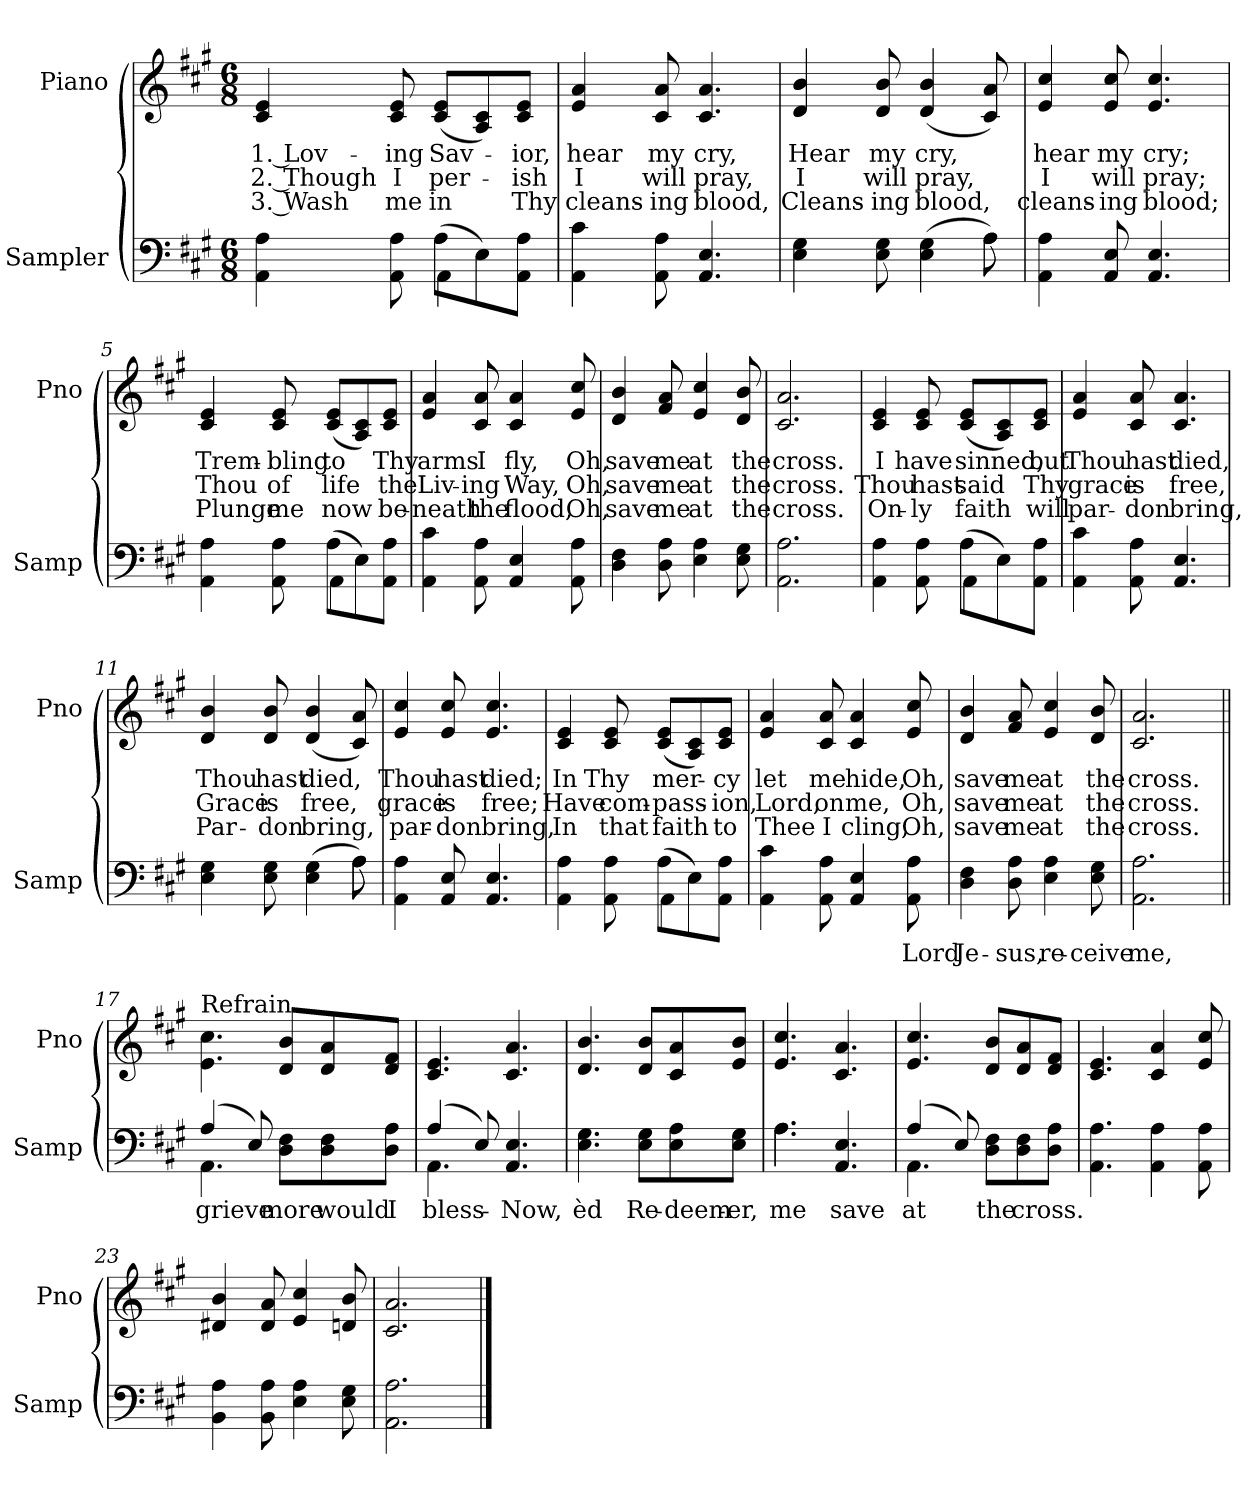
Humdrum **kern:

**kern	**text	**kern	**text	**text	**text
*part2	*part2	*part1	*part1	*part1	*part1
*staff2	*staff2	*staff1	*staff1	*staff1	*staff1
*I"Sampler	*	*I"Piano	*	*	*
*I'Samp	*	*I'Pno	*	*	*
*clefF4	*	*clefG2	*	*	*
*k[f#c#g#]	*	*k[f#c#g#]	*	*	*
*A:	*	*A:	*	*	*
*M6/8	*	*M6/8	*	*	*
=1	=1	=1	=1	=1	=1
*^	*	*	*	*	*
4AA 4A	4.ryy	.	4c# 4e	1. Lov-	2. Though	3. Wash
8AA 8A	.	.	8c# 8e	-ing	I	me
(8A\L	4AA	.	(8c#/ 8e/L	Sav-	per-	in
8E\)	.	.	8A/ 8c#/)	.	.	.
8AA\ 8A\J	8ryy	.	8c#/ 8e/J	-ior,	-ish	Thy
*v	*v	*	*	*	*	*
=2	=2	=2	=2	=2	=2
4AA 4c#	.	4e 4a	hear	I	cleans-
8AA 8A	.	8c# 8a	my	will	-ing
4.AA 4.E	.	4.c# 4.a	cry,	pray,	blood,
=3	=3	=3	=3	=3	=3
*^	*	*	*	*	*
4E 4G#	8ryy	.	4d 4b	Hear	I	Cleans-
*v	*v	*	*	*	*	*
8E 8G#	.	8d 8b	my	will	-ing
(4E 4G#	.	(4d 4b	cry,	pray,	blood,
*^	*	*	*	*	*
8A\)	8A	.	8c# 8a)	.	.	.
*v	*v	*	*	*	*	*
=4	=4	=4	=4	=4	=4
4AA 4A	.	4e 4cc#	hear	I	cleans-
8AA 8E	.	8e 8cc#	my	will	-ing
4.AA 4.E	.	4.e 4.cc#	cry;	pray;	blood;
=5	=5	=5	=5	=5	=5
*^	*	*	*	*	*
4AA 4A	4.ryy	.	4c# 4e	Trem-	Thou	Plunge
8AA 8A	.	.	8c# 8e	-bling	of	me
(8A\L	4AA	.	(8c#/ 8e/L	to	life	now
8E\)	.	.	8A/ 8c#/)	.	.	.
8AA\ 8A\J	8ryy	.	8c#/ 8e/J	Thy	the	be-
*v	*v	*	*	*	*	*
=6	=6	=6	=6	=6	=6
4AA 4c#	.	4e 4a	arms	Liv-	-neath
8AA 8A	.	8c# 8a	I	-ing	the
4AA 4E	.	4c# 4a	fly,	Way,	flood,
8AA 8A	.	8e 8cc#	Oh,	Oh,	Oh,
=7	=7	=7	=7	=7	=7
4D 4F#	.	4d 4b	save	save	save
8D 8A	.	8f# 8a	me	me	me
4E 4A	.	4e 4cc#	at	at	at
8E 8G#	.	8d 8b	the	the	the
=8	=8	=8	=8	=8	=8
2.AA 2.A	.	2.c# 2.a	cross.	cross.	cross.
=9	=9	=9	=9	=9	=9
*^	*	*	*	*	*
4AA 4A	4.ryy	.	4c# 4e	I	Thou	On-
8AA 8A	.	.	8c# 8e	have	hast	-ly
(8A\L	4AA	.	(8c#/ 8e/L	sinned,	said	faith
8E\)	.	.	8A/ 8c#/)	.	.	.
8AA\ 8A\J	8ryy	.	8c#/ 8e/J	but	Thy	will
*v	*v	*	*	*	*	*
=10	=10	=10	=10	=10	=10
4AA 4c#	.	4e 4a	Thou	grace	par-
8AA 8A	.	8c# 8a	hast	is	-don
4.AA 4.E	.	4.c# 4.a	died,	free,	bring,
=11	=11	=11	=11	=11	=11
*^	*	*	*	*	*
4E 4G#	8ryy	.	4d 4b	Thou	Grace	Par-
*v	*v	*	*	*	*	*
8E 8G#	.	8d 8b	hast	is	-don
(4E 4G#	.	(4d 4b	died,	free,	bring,
*^	*	*	*	*	*
8A\)	8A	.	8c# 8a)	.	.	.
*v	*v	*	*	*	*	*
=12	=12	=12	=12	=12	=12
4AA 4A	.	4e 4cc#	Thou	grace	par-
8AA 8E	.	8e 8cc#	hast	is	-don
4.AA 4.E	.	4.e 4.cc#	died;	free;	bring,
=13	=13	=13	=13	=13	=13
*^	*	*	*	*	*
4AA 4A	4.ryy	.	4c# 4e	In	Have	In
8AA 8A	.	.	8c# 8e	Thy	com-	that
(8A\L	4AA	.	(8c#/ 8e/L	mer-	-pass-	faith
8E\)	.	.	8A/ 8c#/)	.	.	.
8AA\ 8A\J	8ryy	.	8c#/ 8e/J	-cy	-ion,	to
*v	*v	*	*	*	*	*
=14	=14	=14	=14	=14	=14
4AA 4c#	.	4e 4a	let	Lord,	Thee
8AA 8A	.	8c# 8a	me	on	I
4AA 4E	.	4c# 4a	hide,	me,	cling,
8AA 8A	Lord	8e 8cc#	Oh,	Oh,	Oh,
=15	=15	=15	=15	=15	=15
4D 4F#	Je-	4d 4b	save	save	save
8D 8A	-sus,	8f# 8a	me	me	me
4E 4A	re-	4e 4cc#	at	at	at
8E 8G#	-ceive	8d 8b	the	the	the
=16	=16	=16	=16	=16	=16
2.AA 2.A	me,	2.c# 2.a	cross.	cross.	cross.
=17||	=17||	=17||	=17||	=17||	=17||
*^	*	*	*	*	*
!	!	!	!LO:TX:t=Refrain	!	!	!
(4A/	4.AA	grieve	4.e\ 4.cc#\	.	.	.
8E/)	.	.	.	.	.	.
8D\ 8F#\L	4.ryy	more	8d/ 8b/L	.	.	.
8D\ 8F#\	.	would	8d/ 8a/	.	.	.
8D\ 8A\J	.	I	8d/ 8f#/J	.	.	.
=18	=18	=18	=18	=18	=18	=18
(4A/	4.AA	bless-	4.c# 4.e	.	.	.
8E/)	.	.	.	.	.	.
4.AA 4.E	4.ryy	Now,	4.c# 4.a	.	.	.
*v	*v	*	*	*	*	*
=19	=19	=19	=19	=19	=19
4.E 4.G#	-èd	4.d 4.b	.	.	.
8E\ 8G#\L	Re-	8d/ 8b/L	.	.	.
8E\ 8A\	-deem-	8c#/ 8a/	.	.	.
8E\ 8G#\J	-er,	8e/ 8b/J	.	.	.
=20	=20	=20	=20	=20	=20
*^	*	*	*	*	*
4.A\	4.A	me	4.e 4.cc#	.	.	.
4.AA 4.E	4.ryy	save	4.c# 4.a	.	.	.
=21	=21	=21	=21	=21	=21	=21
(4A/	4.AA	at	4.e 4.cc#	.	.	.
8E/)	.	.	.	.	.	.
8D\ 8F#\L	4.ryy	the	8d/ 8b/L	.	.	.
8D\ 8F#\	.	cross.	8d/ 8a/	.	.	.
8D\ 8A\J	.	.	8d/ 8f#/J	.	.	.
*v	*v	*	*	*	*	*
=22	=22	=22	=22	=22	=22
4.AA 4.A	.	4.c# 4.e	.	.	.
4AA 4A	.	4c# 4a	.	.	.
8AA 8A	.	8e 8cc#	.	.	.
=23	=23	=23	=23	=23	=23
4BB 4A	.	4d#X 4b	.	.	.
8BB 8A	.	8d# 8a	.	.	.
4E 4A	.	4e 4cc#	.	.	.
8E 8G#	.	8dn 8b	.	.	.
=24	=24	=24	=24	=24	=24
2.AA 2.A	.	2.c# 2.a	.	.	.
==	==	==	==	==	==
*-	*-	*-	*-	*-	*-
